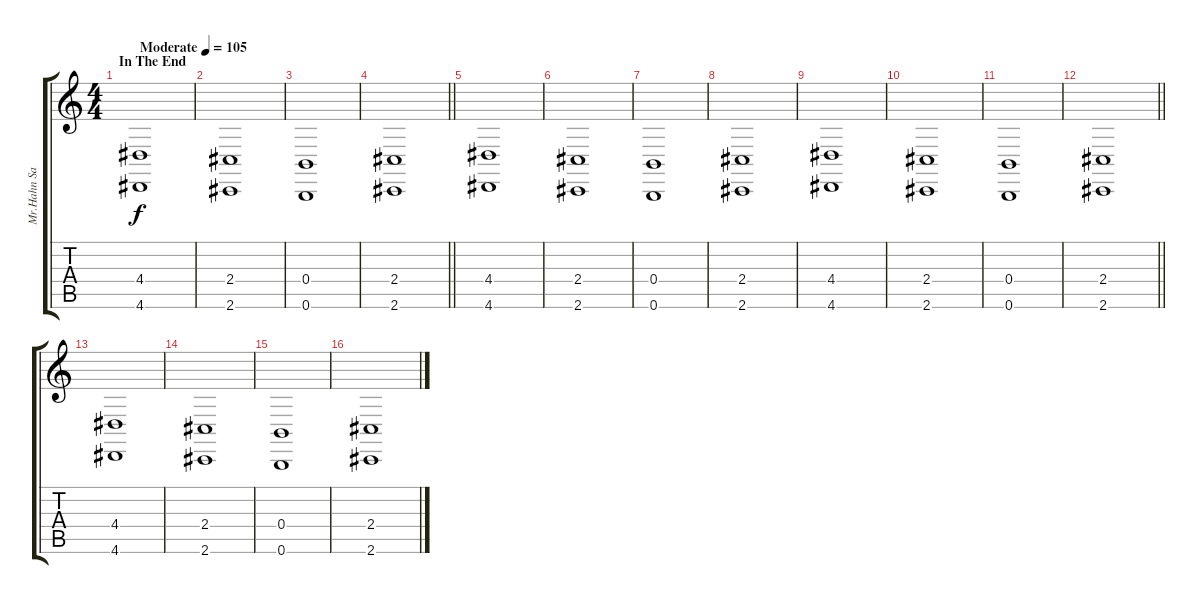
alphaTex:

\track ("Mr.Hahn Sampler1" "Mr.Hahn Sa") {instrument stringensemble1}
\staff {score tabs}
\tuning (Db4 Ab3 E3 B2 Gb2 B1) {hide}
\ts (4 4)
\section ("" "In The End")
\tempo (105 "Moderate")
\clef g2
\ks c
(4.4 4.6).1{dy f instrument stringensemble1} |
(2.4 2.6).1 |
(0.4 0.6).1 |
\barLineRight lightlight
(2.4 2.6).1 |
(4.4 4.6).1 |
(2.4 2.6).1 |
(0.4 0.6).1 |
(2.4 2.6).1 |
(4.4 4.6).1 |
(2.4 2.6).1 |
(0.4 0.6).1 |
\barLineRight lightlight
(2.4 2.6).1 |
(4.4 4.6).1{volume 5} |
(2.4 2.6).1 |
(0.4 0.6).1 |
(2.4 2.6).1
